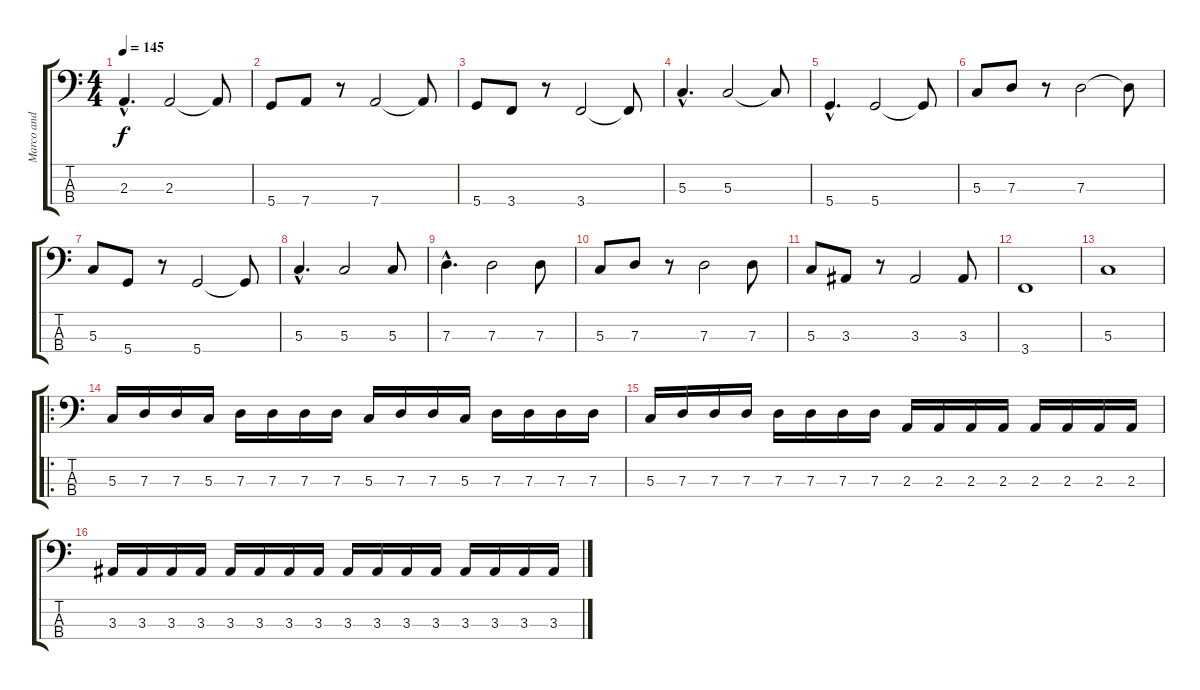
\track ("Marco and his bass" "Marco and ") {instrument electricbassfinger}
\staff {score tabs}
\tuning (F2 C2 G1 D1) {hide}
\ts (4 4)
\tempo 145
\clef f4
\ks c
2.3{hac}.4{d dy f} 2.3.2 2.3{t}.8 |
5.4.8 7.4.8 r.8 7.4.2 7.4{t}.8 |
5.4.8 3.4.8 r.8 3.4.2 3.4{t}.8 |
5.3{hac}.4{d} 5.3.2 5.3{t}.8 |
5.4{hac}.4{d} 5.4.2 5.4{t}.8 |
5.3.8 7.3.8 r.8 7.3.2 7.3{t}.8 |
5.3.8 5.4.8 r.8 5.4.2 5.4{t}.8 |
5.3{hac}.4{d} 5.3.2 5.3.8 |
7.3{hac}.4{d} 7.3.2 7.3.8 |
5.3.8 7.3.8 r.8 7.3.2 7.3.8 |
5.3.8 3.3.8 r.8 3.3.2 3.3.8 |
3.4.1 |
5.3.1 |
\ro
5.3.16 7.3.16 7.3.16 5.3.16 7.3.16 7.3.16 7.3.16 7.3.16 5.3.16 7.3.16 7.3.16 5.3.16 7.3.16 7.3.16 7.3.16 7.3.16 |
5.3.16 7.3.16 7.3.16 7.3.16 7.3.16 7.3.16 7.3.16 7.3.16 2.3.16 2.3.16 2.3.16 2.3.16 2.3.16 2.3.16 2.3.16 2.3.16 |
3.3.16 3.3.16 3.3.16 3.3.16 3.3.16 3.3.16 3.3.16 3.3.16 3.3.16 3.3.16 3.3.16 3.3.16 3.3.16 3.3.16 3.3.16 3.3.16
